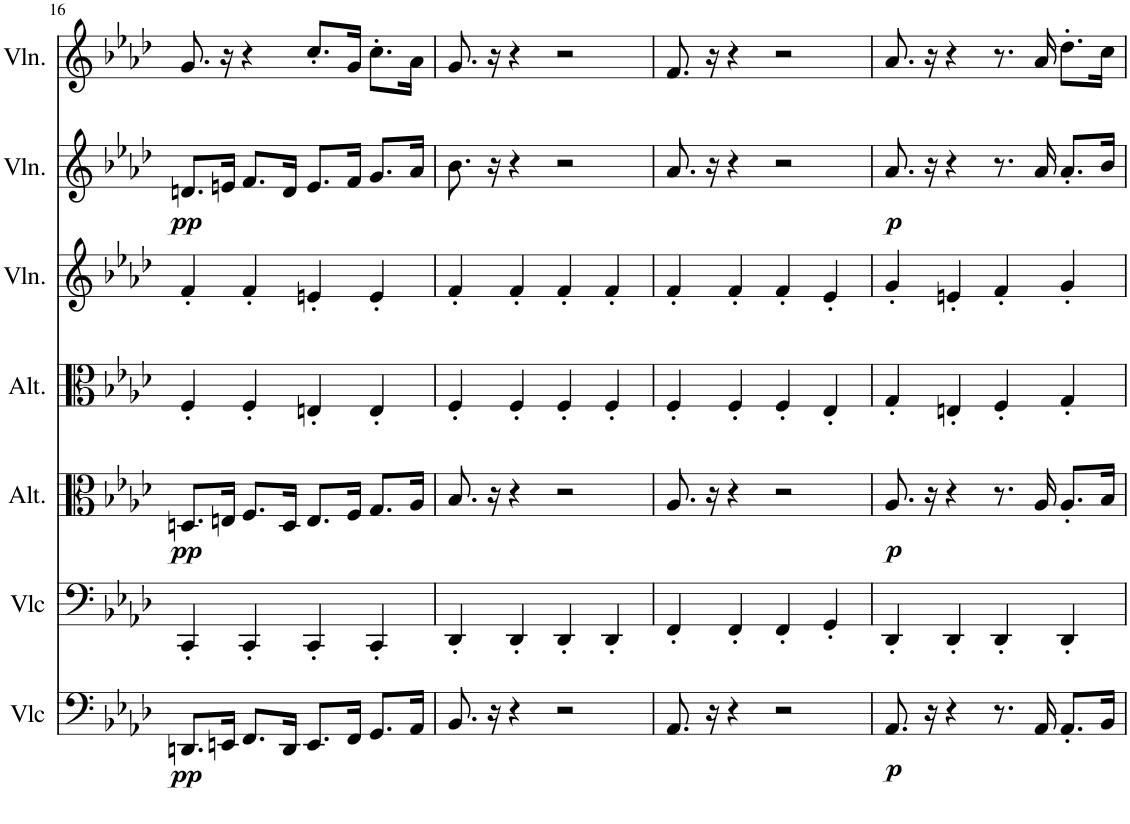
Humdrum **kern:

**kern	**dynam	**kern	**kern	**dynam	**kern	**kern	**kern	**dynam	**kern
*part7	*part7	*part6	*part5	*part5	*part4	*part3	*part2	*part2	*part1
*staff7	*staff7	*staff6	*staff5	*staff5	*staff4	*staff3	*staff2	*staff2	*staff1
*I"Violoncelle	*	*I"Violoncelle	*I"Alto	*	*I"Alto	*I"Violon	*I"Violon	*	*I"Violon
*I'Vlc	*	*I'Vlc	*I'Alt.	*	*I'Alt.	*I'Vln.	*I'Vln.	*	*I'Vln.
!!LO:PB:g=z
*clefF4	*	*clefF4	*clefC3	*	*clefC3	*clefG2	*clefG2	*	*clefG2
*k[b-e-a-d-]	*	*k[b-e-a-d-]	*k[b-e-a-d-]	*	*k[b-e-a-d-]	*k[b-e-a-d-]	*k[b-e-a-d-]	*	*k[b-e-a-d-]
*M4/4	*	*M4/4	*M4/4	*	*M4/4	*M4/4	*M4/4	*	*M4/4
=16	=16	=16	=16	=16	=16	=16	=16	=16	=16
!	!LO:DY:b	!	!	!LO:DY:b	!	!	!	!LO:DY:b	!
8.DDn/L	pp	4CC'/	8.Dn/L	pp	4F'/	4f'/	8.dn/L	pp	8.g/
16EEn/Jk	.	.	16En/Jk	.	.	.	16en/Jk	.	16r
8.FF/L	.	4CC'/	8.F/L	.	4F'/	4f'/	8.f/L	.	4r
16DD/Jk	.	.	16D/Jk	.	.	.	16d/Jk	.	.
8.EE/L	.	4CC'/	8.E/L	.	4En'/	4en'/	8.e/L	.	8.cc'/L
16FF/Jk	.	.	16F/Jk	.	.	.	16f/Jk	.	16g/Jk
8.GG/L	.	4CC'/	8.G/L	.	4E'/	4e'/	8.g/L	.	8.cc'\L
16AA-/Jk	.	.	16A-/Jk	.	.	.	16a-/Jk	.	16a-\Jk
=17	=17	=17	=17	=17	=17	=17	=17	=17	=17
8.BB-/	.	4DD-'/	8.B-/	.	4F'/	4f'/	8.b-\	.	8.g/
16r	.	.	16r	.	.	.	16r	.	16r
4r	.	4DD-'/	4r	.	4F'/	4f'/	4r	.	4r
2r	.	4DD-'/	2r	.	4F'/	4f'/	2r	.	2r
.	.	4DD-'/	.	.	4F'/	4f'/	.	.	.
=18	=18	=18	=18	=18	=18	=18	=18	=18	=18
8.AA-/	.	4FF'/	8.A-/	.	4F'/	4f'/	8.a-/	.	8.f/
16r	.	.	16r	.	.	.	16r	.	16r
4r	.	4FF'/	4r	.	4F'/	4f'/	4r	.	4r
2r	.	4FF'/	2r	.	4F'/	4f'/	2r	.	2r
.	.	4GG'/	.	.	4E-'/	4e-'/	.	.	.
=19	=19	=19	=19	=19	=19	=19	=19	=19	=19
!	!LO:DY:b	!	!	!LO:DY:b	!	!	!	!LO:DY:b	!
8.AA-/	p	4DD-'/	8.A-/	p	4G'/	4g'/	8.a-/	p	8.a-/
16r	.	.	16r	.	.	.	16r	.	16r
4r	.	4DD-'/	4r	.	4En'/	4en'/	4r	.	4r
8.r	.	4DD-'/	8.r	.	4F'/	4f'/	8.r	.	8.r
16AA-/	.	.	16A-/	.	.	.	16a-/	.	16a-/
8.AA-'/L	.	4DD-'/	8.A-'/L	.	4G'/	4g'/	8.a-'/L	.	8.dd-'\L
16BB-/Jk	.	.	16B-/Jk	.	.	.	16b-/Jk	.	16cc\Jk
=	=	=	=	=	=	=	=	=	=
*-	*-	*-	*-	*-	*-	*-	*-	*-	*-
